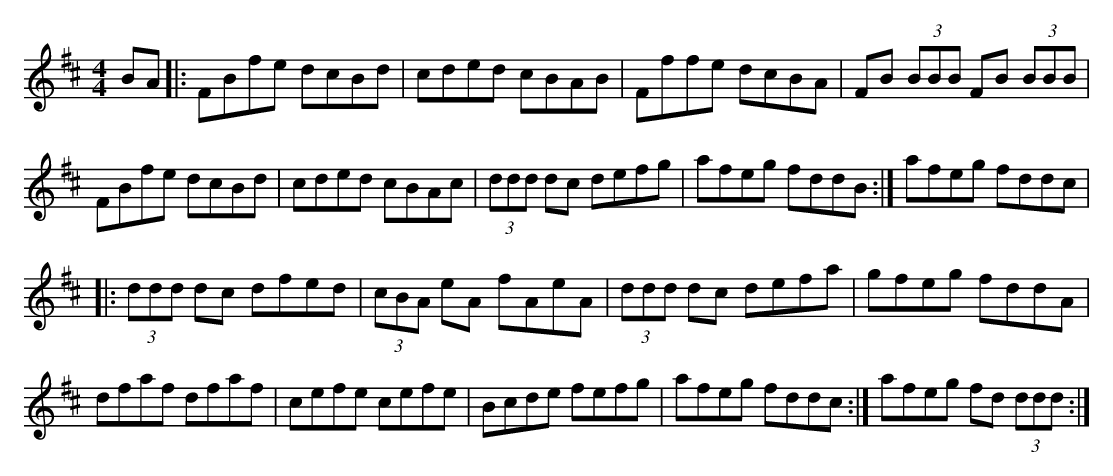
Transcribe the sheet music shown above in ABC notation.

X:1
M:4/4
K:Bmin
BA|:FBfe dcBd|cded cBAB|Fffe dcBA|FB (3BBB FB (3BBB|
FBfe dcBd|cded cBAc|(3ddd dc defg|afeg fddB:|afeg fddc|
|:(3ddd dc dfed|(3cBA eA fAeA|(3ddd dc defa|gfeg fddA|
dfaf dfaf|cefe cefe|Bcde fefg|afeg fddc:|afeg fd (3ddd:|
